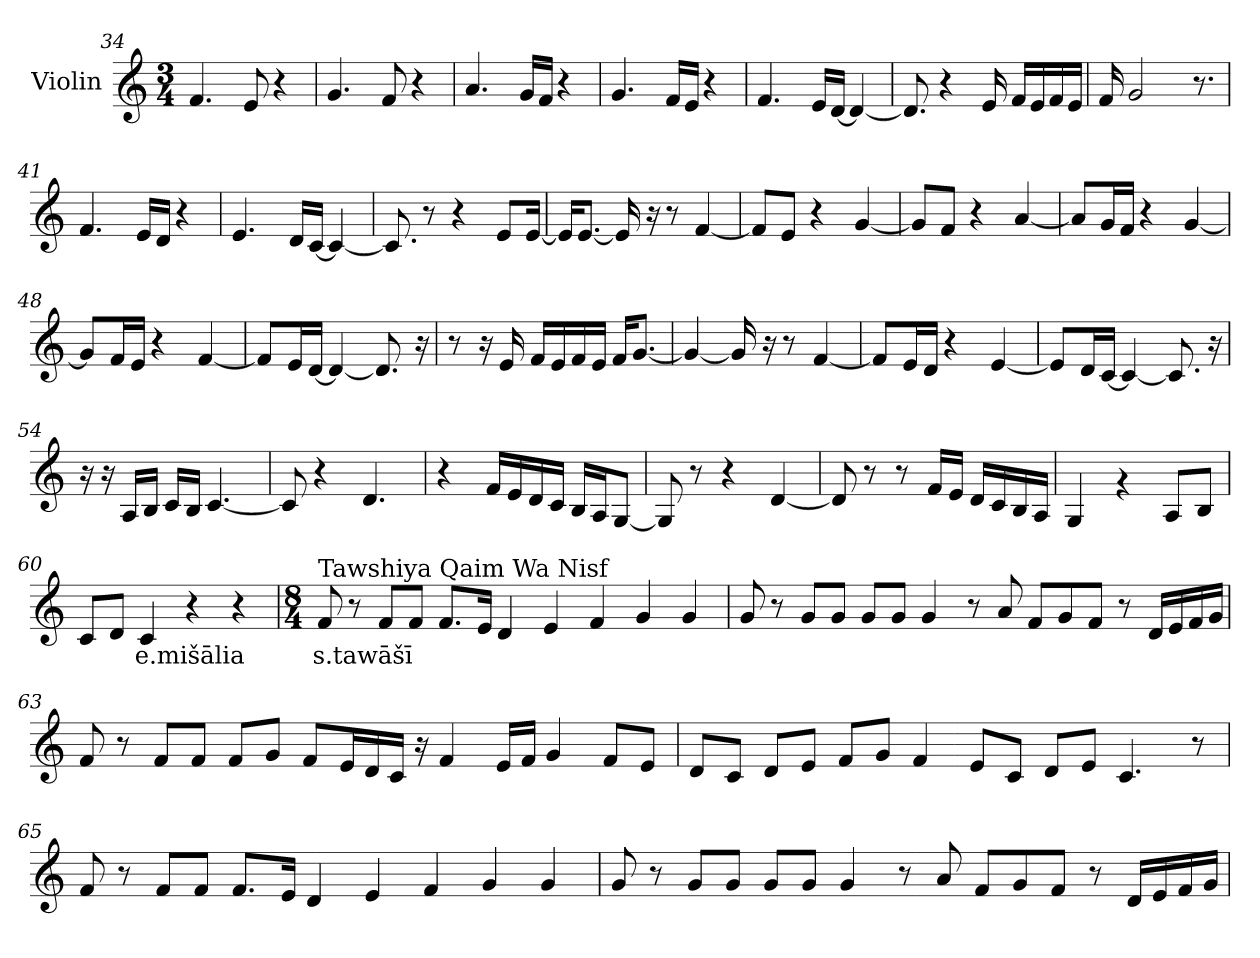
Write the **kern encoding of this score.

**kern	**text
*part1	*part1
*staff1	*staff1
*I"Violin	*
*clefG2	*
*k[]	*
*M3/4	*
=34	=34
4.f/	.
8e/	.
4r	.
=35	=35
4.g/	.
8f/	.
4r	.
!!LO:LB:g=z
=36	=36
4.a/	.
16g/LL	.
16f/JJ	.
4r	.
=37	=37
4.g/	.
16f/LL	.
16e/JJ	.
4r	.
=38	=38
4.f/	.
16e/LL	.
[16d/JJ	.
4d/_	.
=39	=39
8.d/]	.
4r	.
16e/	.
16f/LL	.
16e/	.
16f/	.
16e/JJ	.
=40	=40
16f/	.
2g/	.
8.r	.
=41	=41
4.f/	.
16e/LL	.
16d/JJ	.
4r	.
!!LO:PB:g=z
=42	=42
4.e/	.
16d/LL	.
[16c/JJ	.
4c/_	.
=43	=43
8.c/]	.
8r	.
4r	.
8e/L	.
[16e/Jk	.
=44	=44
16e/KL]	.
[8.e/J	.
16e/]	.
16r	.
8r	.
[4f/	.
=45	=45
8f/L]	.
8e/J	.
4r	.
[4g/	.
=46	=46
8g/L]	.
8f/J	.
4r	.
[4a/	.
=47	=47
8a/L]	.
16g/L	.
16f/JJ	.
4r	.
[4g/	.
!!LO:PB:g=z
=48	=48
8g/L]	.
16f/L	.
16e/JJ	.
4r	.
[4f/	.
=49	=49
8f/L]	.
16e/L	.
[16d/JJ	.
4d/_	.
8.d/]	.
16r	.
=50	=50
8r	.
16r	.
16e/	.
16f/LL	.
16e/	.
16f/	.
16e/JJ	.
16f/KL	.
[8.g/J	.
=51	=51
4g/_	.
16g/]	.
16r	.
8r	.
[4f/	.
=52	=52
8f/L]	.
16e/L	.
16d/JJ	.
4r	.
[4e/	.
!!LO:LB:g=z
=53	=53
8e/L]	.
16d/L	.
[16c/JJ	.
4c/_	.
8.c/]	.
16r	.
=54	=54
16r	.
16r	.
16A/LL	.
16B/JJ	.
16c/LL	.
16B/JJ	.
[4.c/	.
=55	=55
8c/]	.
4r	.
4.d/	.
=56	=56
4r	.
16f/LL	.
16e/	.
16d/	.
16c/JJ	.
16B/LL	.
16A/J	.
[8G/J	.
=57	=57
8G/]	.
8r	.
4r	.
[4d/	.
!!LO:LB:g=z
=58	=58
8d/]	.
8r	.
8r	.
16f/LL	.
16e/JJ	.
16d/LL	.
16c/	.
16B/	.
16A/JJ	.
=59	=59
4G/	.
4rg	.
8A/L	.
8B/J	.
=60	=60
8c/L	.
8d/J	.
!	!LO:LY:b
4c/	e.mišālia
4r	.
4r	.
=61	=61
*M8/4	*
*MM65	*
!LO:TX:a:t=Tawshiya Qaim Wa Nisf	!
!	!LO:LY:b
8f/	s.tawāšī
8r	.
8f/L	.
8f/J	.
8.f/L	.
16e/Jk	.
4d/	.
4e/	.
4f/	.
4g/	.
4g/	.
!!LO:LB:g=z
=62	=62
8g/	.
8r	.
8g/L	.
8g/J	.
8g/L	.
8g/J	.
4g/	.
8r	.
8a/	.
8f/L	.
8g/	.
8f/J	.
8r	.
16d/LL	.
16e/	.
16f/	.
16g/JJ	.
=63	=63
8f/	.
8r	.
8f/L	.
8f/J	.
8f/L	.
8g/J	.
8f/L	.
16e/L	.
16d/	.
16c/JJ	.
16r	.
4f/	.
16e/LL	.
16f/JJ	.
4g/	.
8f/L	.
8e/J	.
!!LO:LB:g=z
=64	=64
8d/L	.
8c/J	.
8d/L	.
8e/J	.
8f/L	.
8g/J	.
4f/	.
8e/L	.
8c/J	.
8d/L	.
8e/J	.
4.c/	.
8r	.
=65	=65
8f/	.
8r	.
8f/L	.
8f/J	.
8.f/L	.
16e/Jk	.
4d/	.
4e/	.
4f/	.
4g/	.
4g/	.
!!LO:LB:g=z
=66	=66
8g/	.
8r	.
8g/L	.
8g/J	.
8g/L	.
8g/J	.
4g/	.
8r	.
8a/	.
8f/L	.
8g/	.
8f/J	.
8r	.
16d/LL	.
16e/	.
16f/	.
16g/JJ	.
=	=
*-	*-
